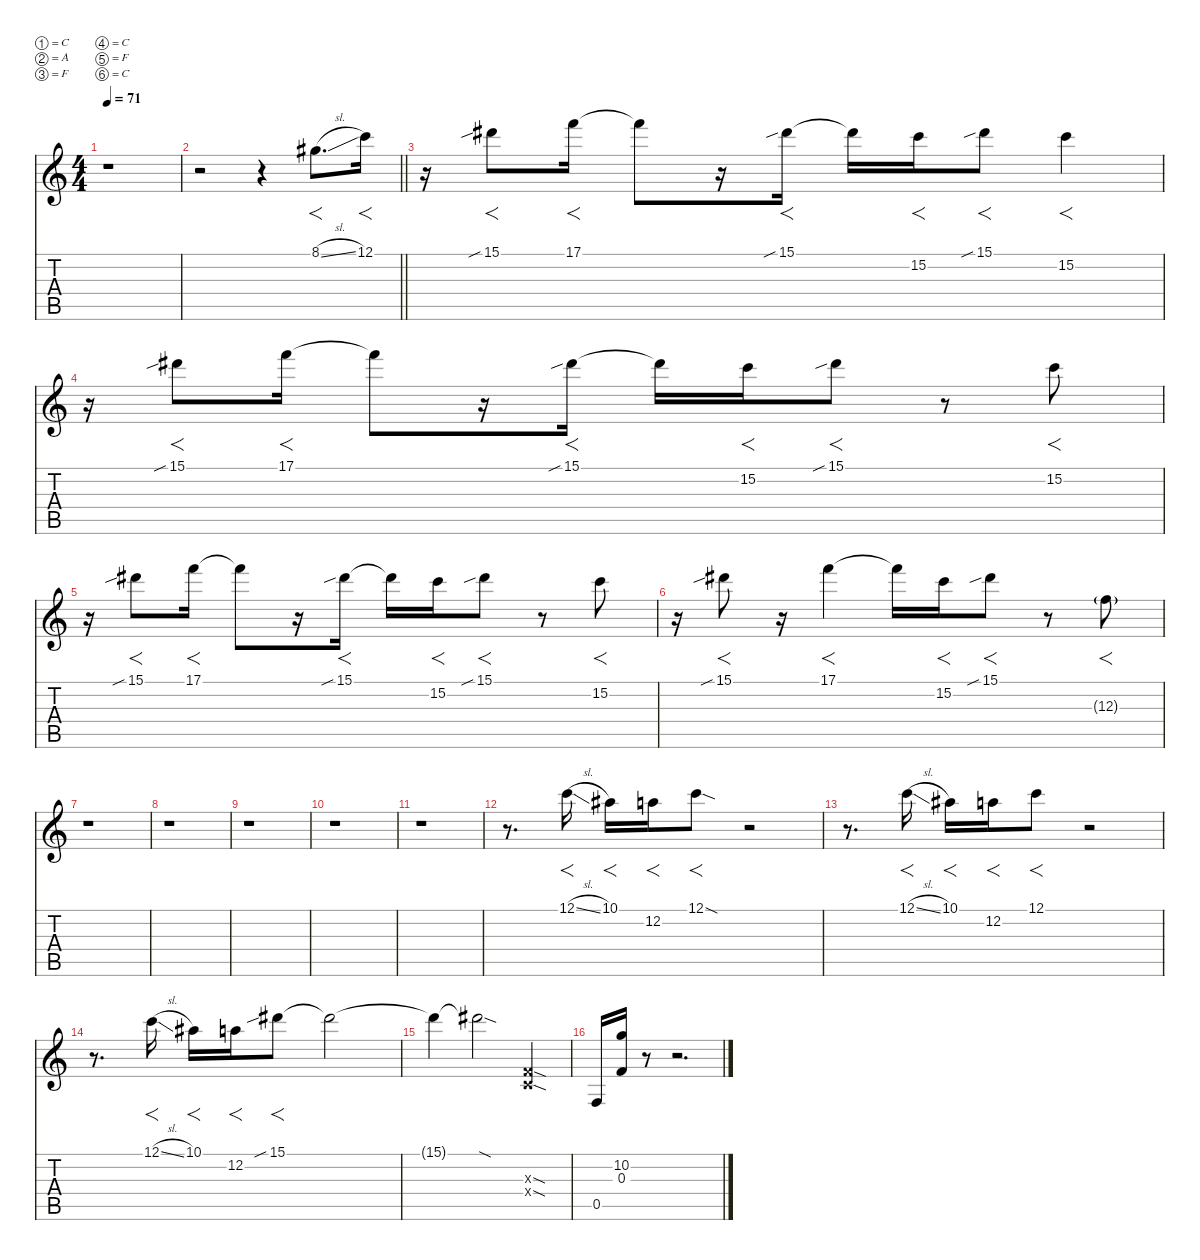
\defaultSystemsLayout 4
\hideDynamics
\bracketExtendMode nobrackets
\singleTrackTrackNamePolicy hidden
\multiTrackTrackNamePolicy hidden
\firstSystemTrackNameMode fullname
\firstSystemTrackNameOrientation horizontal
\otherSystemsTrackNameOrientation horizontal
\track ("Guitar 2" "dist.guit.") {instrument distortionguitar}
\staff {score tabs}
\tuning (C4 A3 F3 C3 F2 C2)
\ts (4 4)
\tempo 71
\clef g2
\ks c
r.1{dy f beam Down} |
\barLineRight lightlight
r.2{instrument distortionguitar beam Down} r.4{beam Down} 8.1{sl acc #}.8{f d dy mf beam Down} 12.1.16{f beam Down} |
r.16{beam Down} 15.1{sib acc #}.8{f beam Down} 17.1.16{f beam Down} 17.1{t}.8{dy f beam Down} r.16{beam Down} 15.1{sib acc #}.16{f dy mf beam Down} 15.1{t acc #}.16{dy f beam Down} 15.2.16{f dy mf beam Down} 15.1{sib acc #}.8{f beam Down} 15.2.4{f beam Down} |
r.16{beam Down} 15.1{sib acc #}.8{f dy mp beam Down} 17.1.16{f beam Down} 17.1{t}.8{dy f beam Down} r.16{beam Down} 15.1{sib acc #}.16{f dy mp beam Down} 15.1{t acc #}.16{dy f beam Down} 15.2.16{f dy mp beam Down} 15.1{sib acc #}.8{f beam Down} r.8{beam Down} 15.2.8{f beam Down} |
r.16{beam Down} 15.1{sib acc #}.8{f beam Down} 17.1.16{f beam Down} 17.1{t}.8{dy f beam Down} r.16{beam Down} 15.1{sib acc #}.16{f dy mp beam Down} 15.1{t acc #}.16{dy f beam Down} 15.2.16{f dy mp beam Down} 15.1{sib acc #}.8{f beam Down} r.8{beam Down} 15.2.8{f beam Down} |
r.16{beam Down} 15.1{sib acc #}.8{f beam Down} r.16{beam Down} 17.1.4{f beam Down} 17.1{t}.16{dy f beam Down} 15.2.16{f dy mp beam Down} 15.1{sib acc #}.8{f beam Down} r.8{beam Down} 12.3{g}.8{f dy p beam Down} |
r.1{beam Down} |
r.1{beam Down} |
r.1{beam Down} |
r.1{beam Down} |
r.1{beam Down} |
r.8{d beam Down} 12.1{sl}.16{f dy mp beam Down} 10.1{acc #}.16{f beam Down} 12.2.16{f beam Down} 12.1{sod}.8{f beam Down} r.2{beam Down} |
r.8{d beam Down} 12.1{sl}.16{f dy mf beam Down} 10.1{acc #}.16{f beam Down} 12.2.16{f beam Down} 12.1.8{f beam Down} r.2{beam Down} |
r.8{d beam Down} 12.1{sl}.16{f beam Down} 10.1{acc #}.16{f beam Down} 12.2.16{f beam Down} 15.1{sib acc #}.8{f beam Down} 15.1{t acc #}.2{dy f beam Down} |
15.1{t acc #}.4{beam Down} 15.1{sod t acc #}.2{beam Down} (0.3{sod x} 0.4{sod x}).4{dy mf beam Up} |
0.5.16{beam Up} (10.2 0.3).16{beam Up} r.8{beam Up} r.2{d beam Up}
